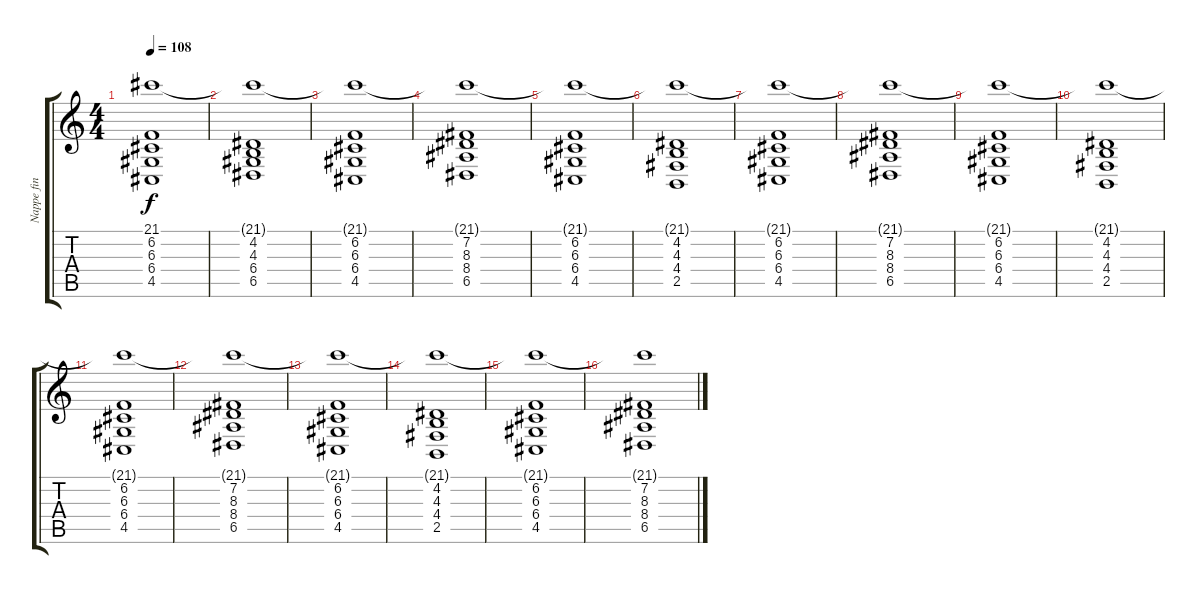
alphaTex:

\track ("Nappe fin" "Nappe fin") {instrument synthstrings2}
\staff {score tabs}
\tuning (E4 B3 G3 D3 A2 E2) {hide}
\ts (4 4)
\tempo 108
\clef g2
\ks c
(21.1{t} 6.2 6.3 6.4 4.5).1{dy f} |
(21.1{t} 4.2 4.3 6.4 6.5).1 |
(21.1{t} 6.2 6.3 6.4 4.5).1 |
(21.1{t} 7.2 8.3 8.4 6.5).1 |
(21.1{t} 6.2 6.3 6.4 4.5).1 |
(21.1{t} 4.2 4.3 4.4 2.5).1 |
(21.1{t} 6.2 6.3 6.4 4.5).1 |
(21.1{t} 7.2 8.3 8.4 6.5).1 |
(21.1{t} 6.2 6.3 6.4 4.5).1 |
(21.1{t} 4.2 4.3 4.4 2.5).1 |
(21.1{t} 6.2 6.3 6.4 4.5).1 |
(21.1{t} 7.2 8.3 8.4 6.5).1 |
(21.1{t} 6.2 6.3 6.4 4.5).1 |
(21.1{t} 4.2 4.3 4.4 2.5).1 |
(21.1{t} 6.2 6.3 6.4 4.5).1{volume 3} |
(21.1{t} 7.2 8.3 8.4 6.5).1
